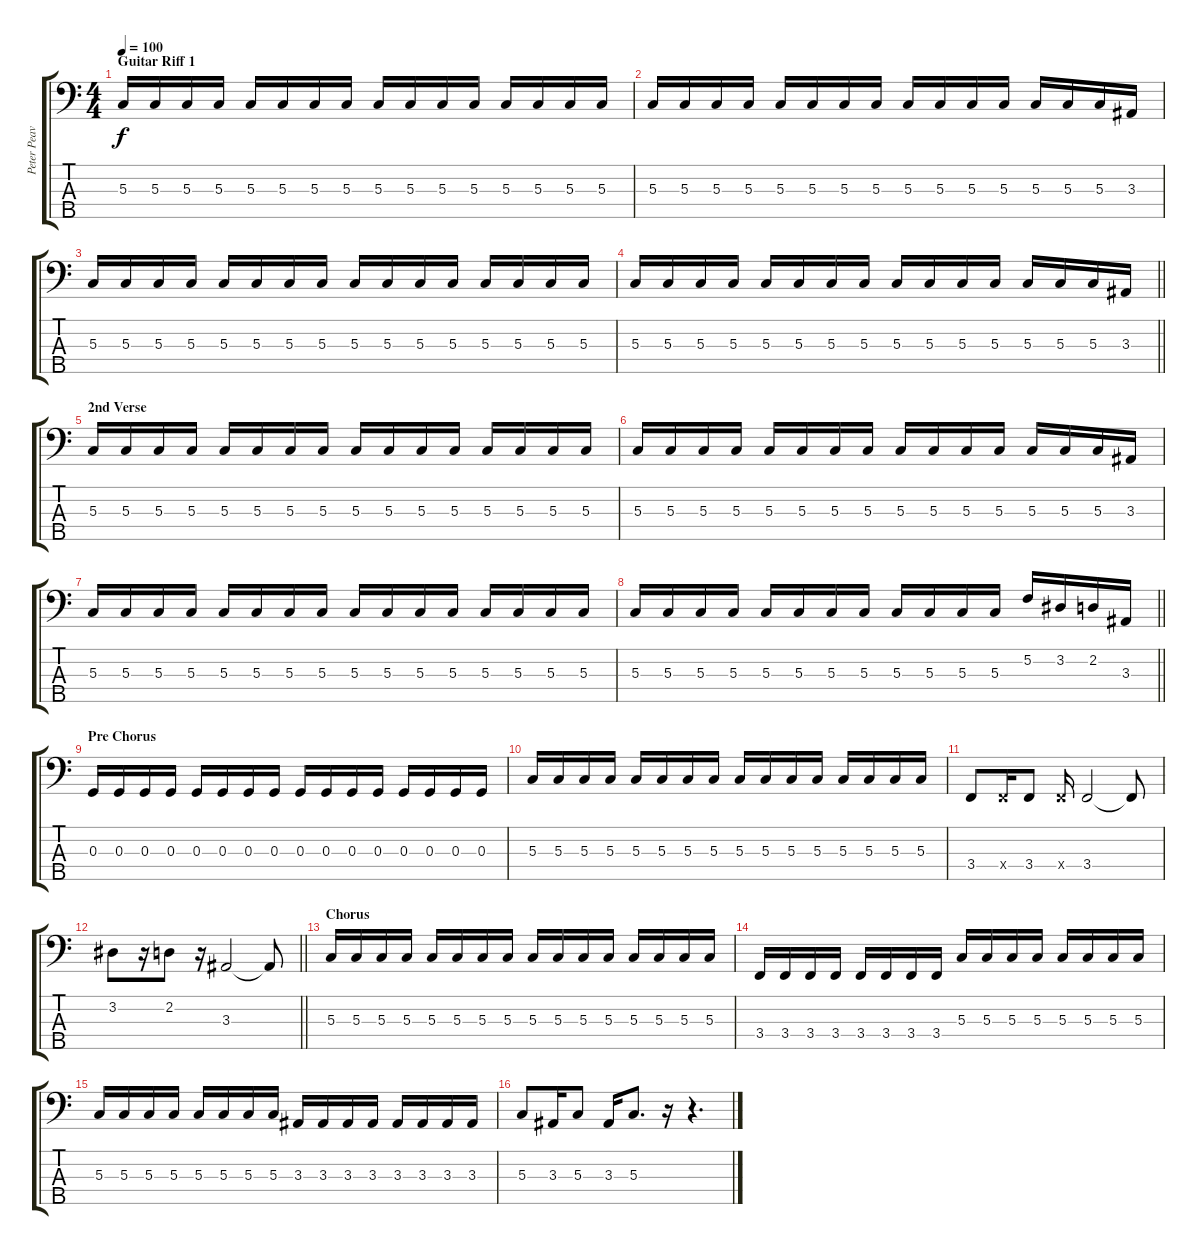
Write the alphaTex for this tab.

\track ("Peter Peavy Wagner" "Peter Peav") {instrument electricbasspick}
\staff {score tabs}
\tuning (F2 C2 G1 D1 A0) {hide}
\ts (4 4)
\section ("" "Guitar Riff 1")
\tempo 100
\clef f4
\ks c
5.3.16{dy f} 5.3.16 5.3.16 5.3.16 5.3.16 5.3.16 5.3.16 5.3.16 5.3.16 5.3.16 5.3.16 5.3.16 5.3.16 5.3.16 5.3.16 5.3.16 |
5.3.16 5.3.16 5.3.16 5.3.16 5.3.16 5.3.16 5.3.16 5.3.16 5.3.16 5.3.16 5.3.16 5.3.16 5.3.16 5.3.16 5.3.16 3.3.16 |
5.3.16 5.3.16 5.3.16 5.3.16 5.3.16 5.3.16 5.3.16 5.3.16 5.3.16 5.3.16 5.3.16 5.3.16 5.3.16 5.3.16 5.3.16 5.3.16 |
\barLineRight lightlight
5.3.16 5.3.16 5.3.16 5.3.16 5.3.16 5.3.16 5.3.16 5.3.16 5.3.16 5.3.16 5.3.16 5.3.16 5.3.16 5.3.16 5.3.16 3.3.16 |
\section ("" "2nd Verse")
5.3.16 5.3.16 5.3.16 5.3.16 5.3.16 5.3.16 5.3.16 5.3.16 5.3.16 5.3.16 5.3.16 5.3.16 5.3.16 5.3.16 5.3.16 5.3.16 |
5.3.16 5.3.16 5.3.16 5.3.16 5.3.16 5.3.16 5.3.16 5.3.16 5.3.16 5.3.16 5.3.16 5.3.16 5.3.16 5.3.16 5.3.16 3.3.16 |
5.3.16 5.3.16 5.3.16 5.3.16 5.3.16 5.3.16 5.3.16 5.3.16 5.3.16 5.3.16 5.3.16 5.3.16 5.3.16 5.3.16 5.3.16 5.3.16 |
\barLineRight lightlight
5.3.16 5.3.16 5.3.16 5.3.16 5.3.16 5.3.16 5.3.16 5.3.16 5.3.16 5.3.16 5.3.16 5.3.16 5.2.16 3.2.16 2.2.16 3.3.16 |
\section ("" "Pre Chorus")
0.3.16 0.3.16 0.3.16 0.3.16 0.3.16 0.3.16 0.3.16 0.3.16 0.3.16 0.3.16 0.3.16 0.3.16 0.3.16 0.3.16 0.3.16 0.3.16 |
5.3.16 5.3.16 5.3.16 5.3.16 5.3.16 5.3.16 5.3.16 5.3.16 5.3.16 5.3.16 5.3.16 5.3.16 5.3.16 5.3.16 5.3.16 5.3.16 |
3.4.8 3.4{x}.16 3.4.8 3.4{x}.16 3.4.2 3.4{t}.8 |
\barLineRight lightlight
3.2.8 r.16 2.2.8 r.16 3.3.2 3.3{t}.8 |
\section ("" "Chorus")
5.3.16 5.3.16 5.3.16 5.3.16 5.3.16 5.3.16 5.3.16 5.3.16 5.3.16 5.3.16 5.3.16 5.3.16 5.3.16 5.3.16 5.3.16 5.3.16 |
3.4.16 3.4.16 3.4.16 3.4.16 3.4.16 3.4.16 3.4.16 3.4.16 5.3.16 5.3.16 5.3.16 5.3.16 5.3.16 5.3.16 5.3.16 5.3.16 |
5.3.16 5.3.16 5.3.16 5.3.16 5.3.16 5.3.16 5.3.16 5.3.16 3.3.16 3.3.16 3.3.16 3.3.16 3.3.16 3.3.16 3.3.16 3.3.16 |
5.3.8 3.3.16 5.3.8 3.3.16 5.3.8{d} r.16 r.4{d}
